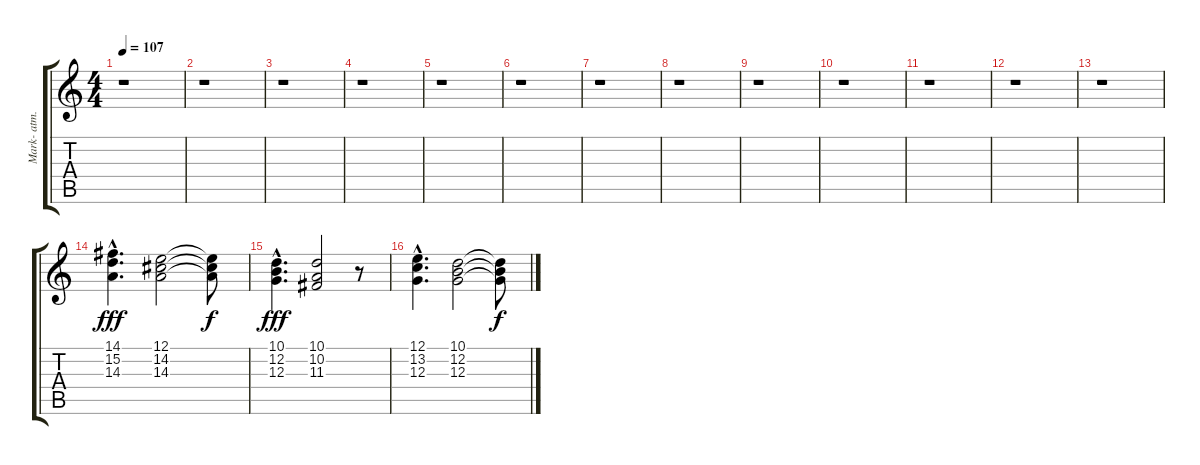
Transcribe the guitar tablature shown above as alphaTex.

\track ("Mark- atm.piano" "Mark- atm.") {instrument fx4atmosphere}
\staff {score tabs}
\tuning (E4 B3 G3 D3 A2 E2) {hide}
\ts (4 4)
\tempo 107
\clef g2
\ks c
r.1{dy fff} |
r.1 |
r.1 |
r.1 |
r.1 |
r.1 |
r.1 |
r.1 |
r.1 |
r.1 |
r.1 |
r.1 |
r.1 |
(14.1{hac} 15.2{hac} 14.3{hac}).4{d} (12.1 14.2 14.3).2 (12.1{t} 14.2{t} 14.3{t}).8{dy f} |
(10.1{hac} 12.2{hac} 12.3{hac}).4{d dy fff} (10.1 10.2 11.3).2 r.8 |
(12.1{hac} 13.2{hac} 12.3{hac}).4{d} (10.1 12.2 12.3).2 (10.1{t} 12.2{t} 12.3{t}).8{dy f}
